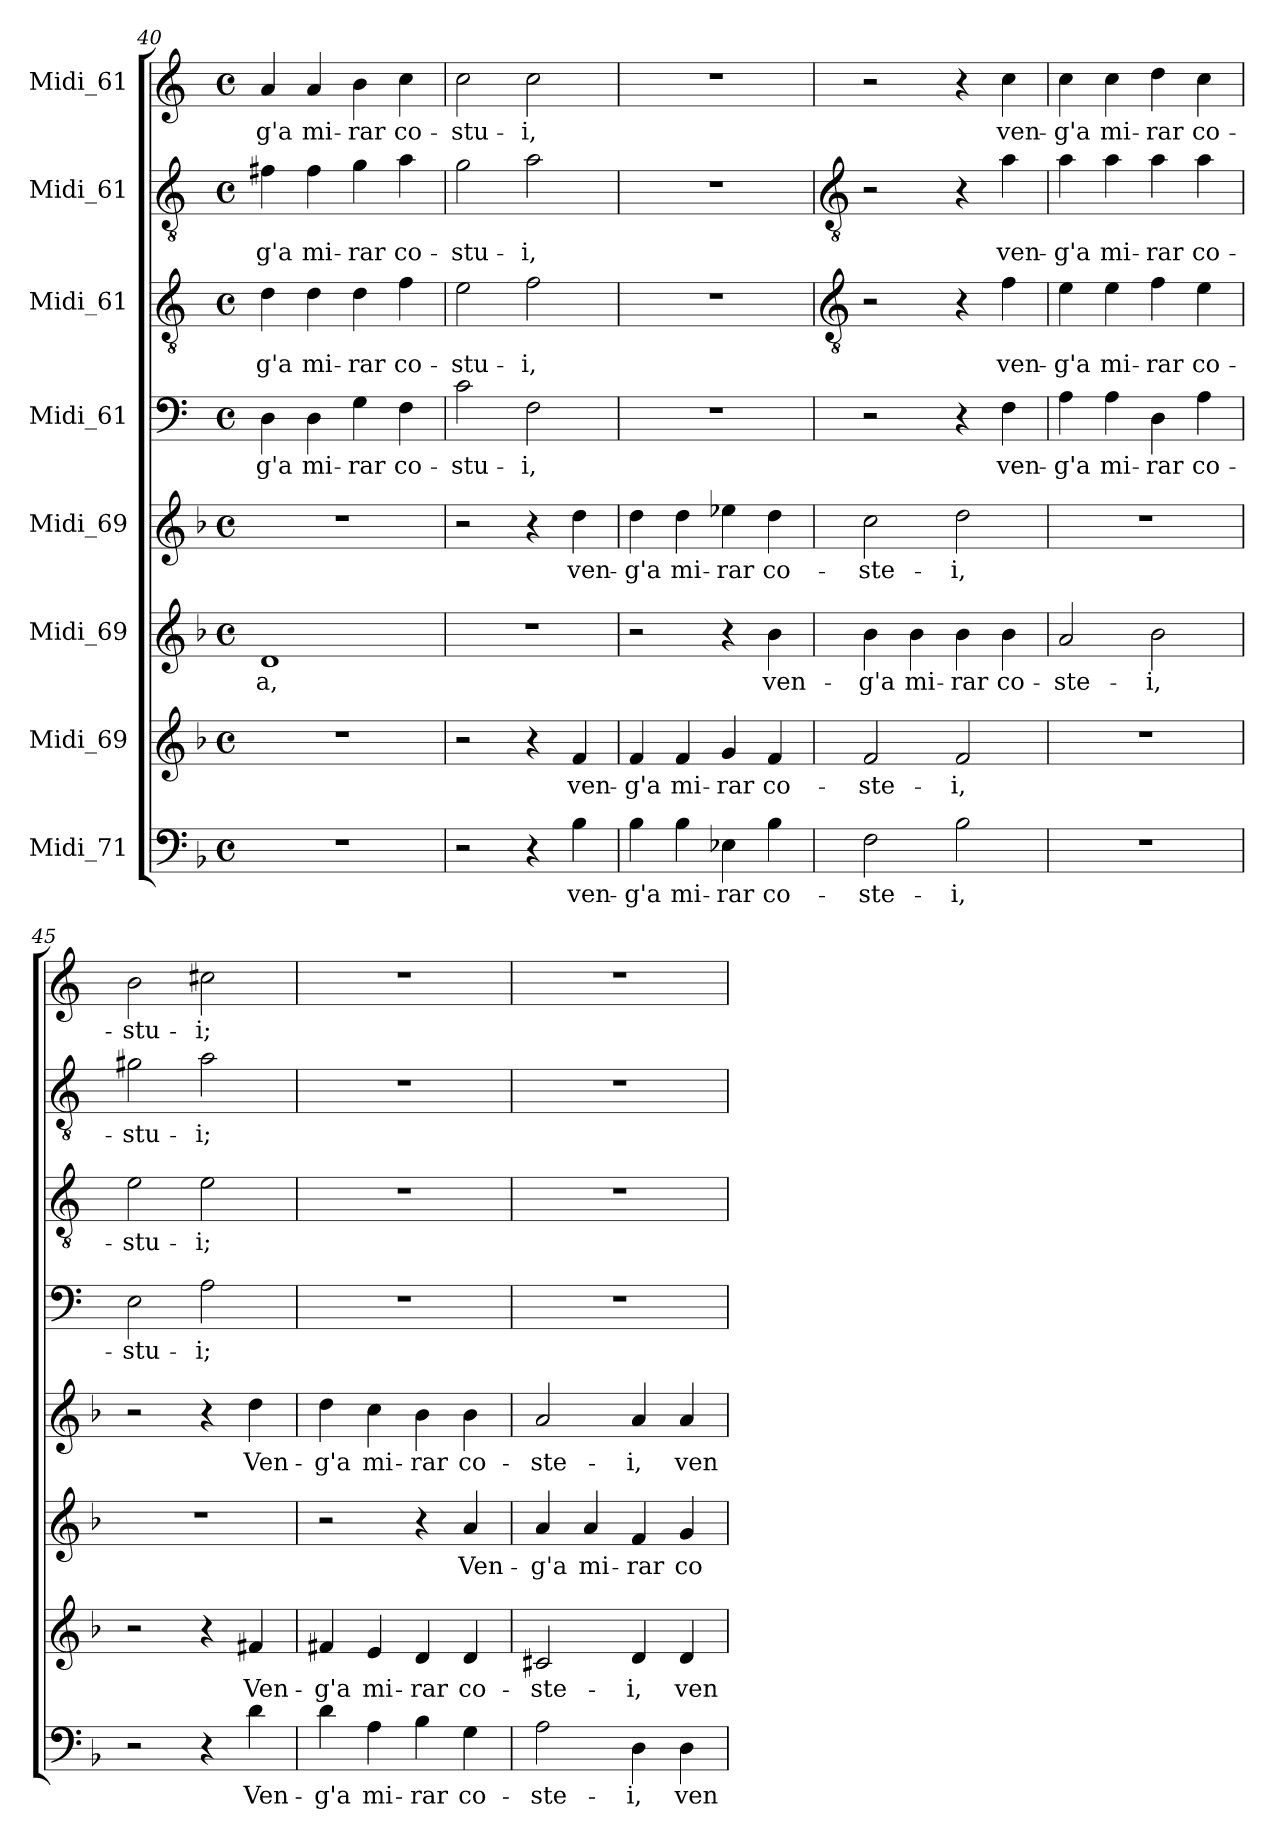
**kern	**text	**kern	**text	**kern	**text	**kern	**text	**kern	**text	**kern	**text	**kern	**text	**kern	**text
*part8	*part8	*part7	*part7	*part6	*part6	*part5	*part5	*part4	*part4	*part3	*part3	*part2	*part2	*part1	*part1
*staff8	*staff8	*staff7	*staff7	*staff6	*staff6	*staff5	*staff5	*staff4	*staff4	*staff3	*staff3	*staff2	*staff2	*staff1	*staff1
*I"Midi_71	*	*I"Midi_69	*	*I"Midi_69	*	*I"Midi_69	*	*I"Midi_61	*	*I"Midi_61	*	*I"Midi_61	*	*I"Midi_61	*
*clefF4	*	*clefG2	*	*clefG2	*	*clefG2	*	*clefF4	*	*clefGv2	*	*clefGv2	*	*clefG2	*
*	*	*	*	*	*	*	*	*ITrd4c7	*	*ITrd4c7	*	*ITrd4c7	*	*ITrd4c7	*
*k[b-]	*	*k[b-]	*	*k[b-]	*	*k[b-]	*	*k[b-]	*	*k[b-]	*	*k[b-]	*	*k[b-]	*
*F:	*	*F:	*	*F:	*	*F:	*	*F:	*	*F:	*	*F:	*	*F:	*
*M4/4	*	*M4/4	*	*M4/4	*	*M4/4	*	*M4/4	*	*M4/4	*	*M4/4	*	*M4/4	*
*met(c)	*	*met(c)	*	*met(c)	*	*met(c)	*	*met(c)	*	*met(c)	*	*met(c)	*	*met(c)	*
=40	=40	=40	=40	=40	=40	=40	=40	=40	=40	=40	=40	=40	=40	=40	=40
!	!	!	!	!	!LO:LY:b	!	!	!	!LO:LY:b	!	!LO:LY:b	!	!LO:LY:b	!	!LO:LY:b
1r	.	1r	.	1d	-a,	1r	.	4GG	-g'a	4G	-g'a	4Bn	-g'a	4d	-g'a
!	!	!	!	!	!	!	!	!	!LO:LY:b	!	!LO:LY:b	!	!LO:LY:b	!	!LO:LY:b
.	.	.	.	.	.	.	.	4GG	mi-	4G	mi-	4B	mi-	4d	mi-
!	!	!	!	!	!	!	!	!	!LO:LY:b	!	!LO:LY:b	!	!LO:LY:b	!	!LO:LY:b
.	.	.	.	.	.	.	.	4C	-rar	4G	-rar	4c	-rar	4e	-rar
!	!	!	!	!	!	!	!	!	!LO:LY:b	!	!LO:LY:b	!	!LO:LY:b	!	!LO:LY:b
.	.	.	.	.	.	.	.	4BB-	co-	4B-	co-	4d	co-	4f	co-
=41	=41	=41	=41	=41	=41	=41	=41	=41	=41	=41	=41	=41	=41	=41	=41
!	!	!	!	!	!	!	!	!	!LO:LY:b	!	!LO:LY:b	!	!LO:LY:b	!	!LO:LY:b
2r	.	2r	.	1r	.	2r	.	2F	-stu-	2A	-stu-	2c	-stu-	2f	-stu-
!	!	!	!	!	!	!	!	!	!LO:LY:b	!	!LO:LY:b	!	!LO:LY:b	!	!LO:LY:b
4r	.	4r	.	.	.	4r	.	2BB-	-i,	2B-	-i,	2d	-i,	2f	-i,
!	!LO:LY:b	!	!LO:LY:b	!	!	!	!LO:LY:b	!	!	!	!	!	!	!	!
4B-	ven-	4f	ven-	.	.	4dd	ven-	.	.	.	.	.	.	.	.
=42	=42	=42	=42	=42	=42	=42	=42	=42	=42	=42	=42	=42	=42	=42	=42
!	!LO:LY:b	!	!LO:LY:b	!	!	!	!LO:LY:b	!	!	!	!	!	!	!	!
4B-	-g'a	4f	-g'a	2r	.	4dd	-g'a	1r	.	1r	.	1r	.	1r	.
!	!LO:LY:b	!	!LO:LY:b	!	!	!	!LO:LY:b	!	!	!	!	!	!	!	!
4B-	mi-	4f	mi-	.	.	4dd	mi-	.	.	.	.	.	.	.	.
!	!LO:LY:b	!	!LO:LY:b	!	!	!	!LO:LY:b	!	!	!	!	!	!	!	!
4E-X	-rar	4g	-rar	4r	.	4ee-	-rar	.	.	.	.	.	.	.	.
!	!LO:LY:b	!	!LO:LY:b	!	!LO:LY:b	!	!LO:LY:b	!	!	!	!	!	!	!	!
4B-	co-	4f	co-	4b-	ven-	4dd	co-	.	.	.	.	.	.	.	.
!!LO:LB:g=z
=43	=43	=43	=43	=43	=43	=43	=43	=43	=43	=43	=43	=43	=43	=43	=43
*	*	*	*	*	*	*	*	*	*	*clefGv2	*	*clefGv2	*	*	*
!	!LO:LY:b	!	!LO:LY:b	!	!LO:LY:b	!	!LO:LY:b	!	!	!	!	!	!	!	!
2F	-ste-	2f	-ste-	4b-	-g'a	2cc	-ste-	2r	.	2r	.	2r	.	2r	.
!	!	!	!	!	!LO:LY:b	!	!	!	!	!	!	!	!	!	!
.	.	.	.	4b-	mi-	.	.	.	.	.	.	.	.	.	.
!	!LO:LY:b	!	!LO:LY:b	!	!LO:LY:b	!	!LO:LY:b	!	!	!	!	!	!	!	!
2B-	-i,	2f	-i,	4b-	-rar	2dd	-i,	4r	.	4r	.	4r	.	4r	.
!	!	!	!	!	!LO:LY:b	!	!	!	!LO:LY:b	!	!LO:LY:b	!	!LO:LY:b	!	!LO:LY:b
.	.	.	.	4b-	co-	.	.	4BB-	ven-	4B-	ven-	4d	ven-	4f	ven-
!!LO:LB:g=z
=44	=44	=44	=44	=44	=44	=44	=44	=44	=44	=44	=44	=44	=44	=44	=44
!	!	!	!	!	!LO:LY:b	!	!	!	!LO:LY:b	!	!LO:LY:b	!	!LO:LY:b	!	!LO:LY:b
1r	.	1r	.	2a	-ste-	1r	.	4D	-g'a	4A	-g'a	4d	-g'a	4f	-g'a
!	!	!	!	!	!	!	!	!	!LO:LY:b	!	!LO:LY:b	!	!LO:LY:b	!	!LO:LY:b
.	.	.	.	.	.	.	.	4D	mi-	4A	mi-	4d	mi-	4f	mi-
!	!	!	!	!	!LO:LY:b	!	!	!	!LO:LY:b	!	!LO:LY:b	!	!LO:LY:b	!	!LO:LY:b
.	.	.	.	2b-	-i,	.	.	4GG	-rar	4B-	-rar	4d	-rar	4g	-rar
!	!	!	!	!	!	!	!	!	!LO:LY:b	!	!LO:LY:b	!	!LO:LY:b	!	!LO:LY:b
.	.	.	.	.	.	.	.	4D	co-	4A	co-	4d	co-	4f	co-
=45	=45	=45	=45	=45	=45	=45	=45	=45	=45	=45	=45	=45	=45	=45	=45
!	!	!	!	!	!	!	!	!	!LO:LY:b	!	!LO:LY:b	!	!LO:LY:b	!	!LO:LY:b
2r	.	2r	.	1r	.	2r	.	2AA	-stu-	2A	-stu-	2c#X	-stu-	2e	-stu-
!	!	!	!	!	!	!	!	!	!LO:LY:b	!	!LO:LY:b	!	!LO:LY:b	!	!LO:LY:b
4r	.	4r	.	.	.	4r	.	2D	-i;	2A	-i;	2d	-i;	2f#X	-i;
!	!LO:LY:b	!	!LO:LY:b	!	!	!	!LO:LY:b	!	!	!	!	!	!	!	!
4d	Ven-	4f#	Ven-	.	.	4dd	Ven-	.	.	.	.	.	.	.	.
=46	=46	=46	=46	=46	=46	=46	=46	=46	=46	=46	=46	=46	=46	=46	=46
!	!LO:LY:b	!	!LO:LY:b	!	!	!	!LO:LY:b	!	!	!	!	!	!	!	!
4d	-g'a	4f#	-g'a	2r	.	4dd	-g'a	1r	.	1r	.	1r	.	1r	.
!	!LO:LY:b	!	!LO:LY:b	!	!	!	!LO:LY:b	!	!	!	!	!	!	!	!
4A	mi-	4e	mi-	.	.	4cc	mi-	.	.	.	.	.	.	.	.
!	!LO:LY:b	!	!LO:LY:b	!	!	!	!LO:LY:b	!	!	!	!	!	!	!	!
4B-	-rar	4d	-rar	4r	.	4b-	-rar	.	.	.	.	.	.	.	.
!	!LO:LY:b	!	!LO:LY:b	!	!LO:LY:b	!	!LO:LY:b	!	!	!	!	!	!	!	!
4G	co-	4d	co-	4a	Ven-	4b-	co-	.	.	.	.	.	.	.	.
=47	=47	=47	=47	=47	=47	=47	=47	=47	=47	=47	=47	=47	=47	=47	=47
!	!LO:LY:b	!	!LO:LY:b	!	!LO:LY:b	!	!LO:LY:b	!	!	!	!	!	!	!	!
2A	-ste-	2c#X	-ste-	4a	-g'a	2a	-ste-	1r	.	1r	.	1r	.	1r	.
!	!	!	!	!	!LO:LY:b	!	!	!	!	!	!	!	!	!	!
.	.	.	.	4a	mi-	.	.	.	.	.	.	.	.	.	.
!	!LO:LY:b	!	!LO:LY:b	!	!LO:LY:b	!	!LO:LY:b	!	!	!	!	!	!	!	!
4D	-i,	4d	-i,	4f	-rar	4a	-i,	.	.	.	.	.	.	.	.
!	!LO:LY:b	!	!LO:LY:b	!	!LO:LY:b	!	!LO:LY:b	!	!	!	!	!	!	!	!
4D	ven-	4d	ven-	4g	co-	4a	ven-	.	.	.	.	.	.	.	.
=	=	=	=	=	=	=	=	=	=	=	=	=	=	=	=
*-	*-	*-	*-	*-	*-	*-	*-	*-	*-	*-	*-	*-	*-	*-	*-
